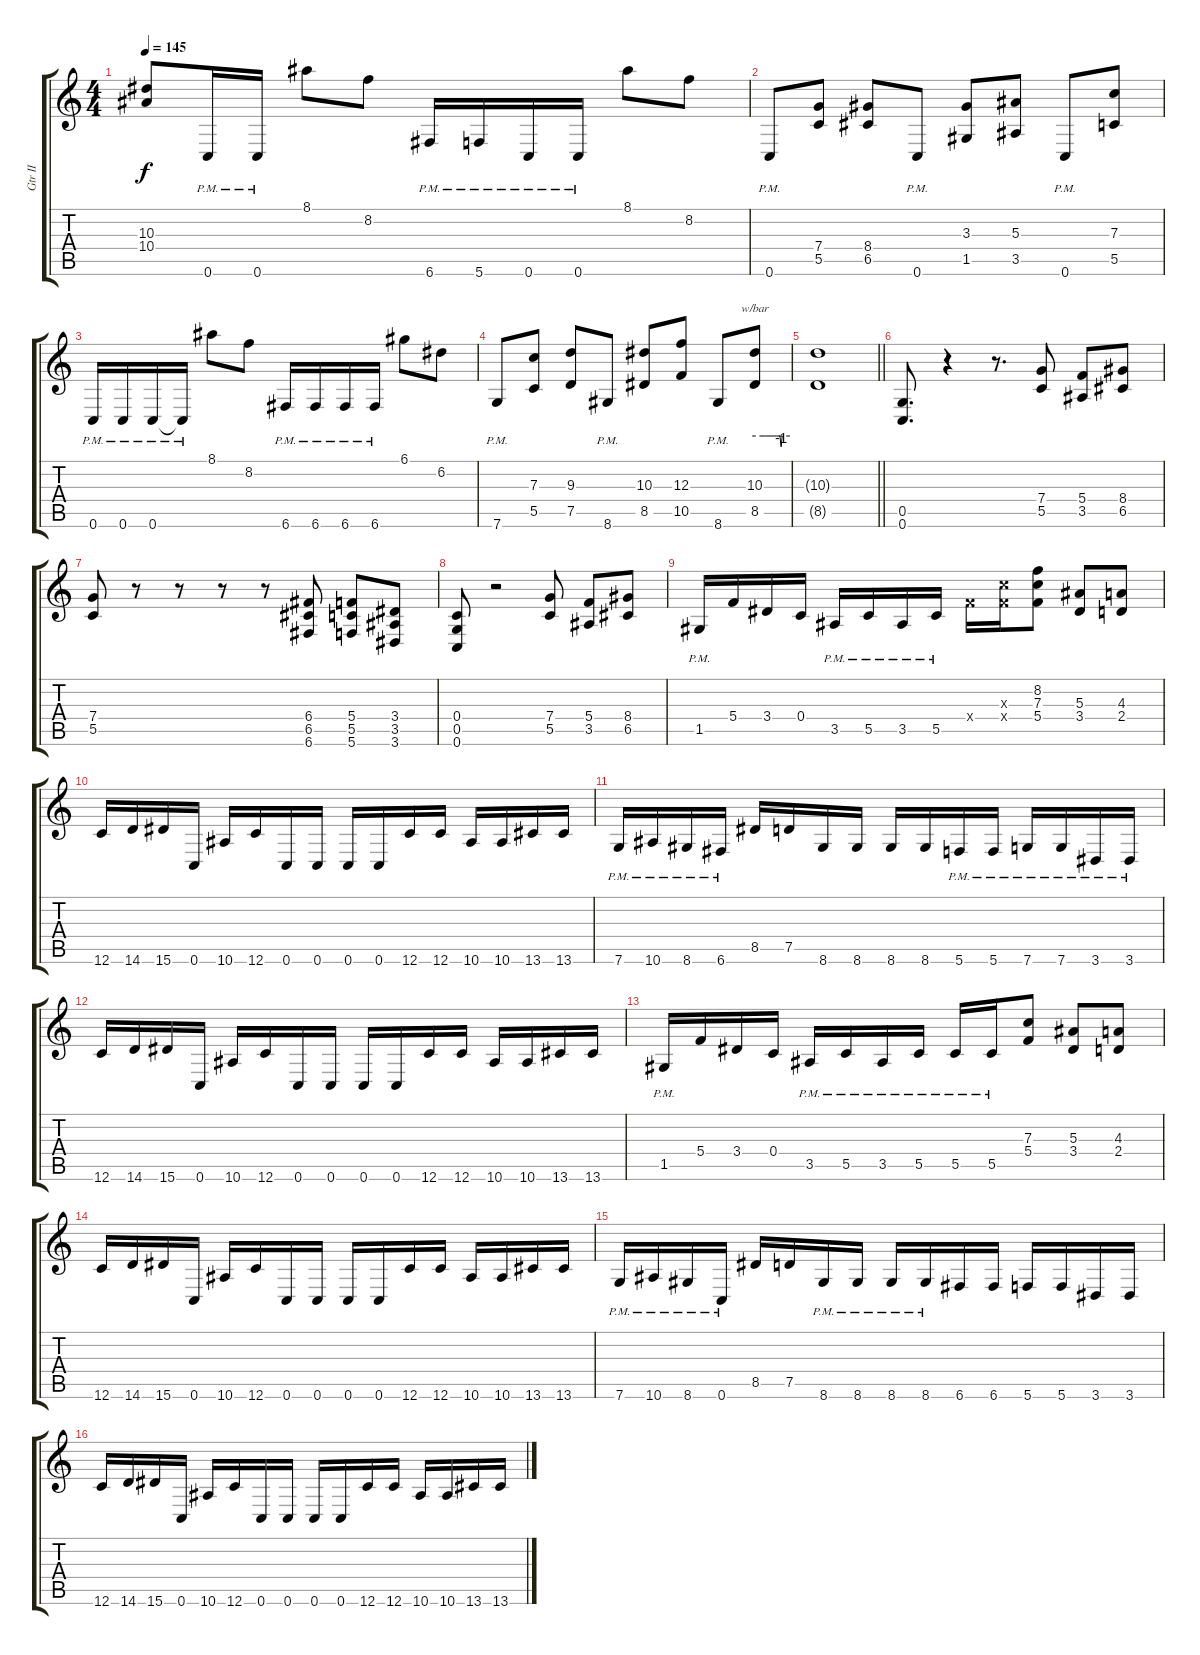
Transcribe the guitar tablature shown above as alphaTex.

\track ("Gtr II" "Gtr II") {instrument distortionguitar}
\staff {score tabs}
\tuning (D4 A3 F3 C3 G2 C2) {hide}
\ts (4 4)
\tempo 145
\clef g2
\ks c
(10.3{t} 10.4{t}).8{dy f} 0.6{pm}.16 0.6{pm}.16 8.1.8 8.2.8 6.6{pm}.16 5.6{pm}.16 0.6{pm}.16 0.6{pm}.16 8.1.8 8.2.8 |
0.6{pm}.8 (7.4 5.5).8 (8.4 6.5).8 0.6{pm}.8 (3.3 1.5).8 (5.3 3.5).8 0.6{pm}.8 (7.3 5.5).8 |
0.6{pm}.16 0.6{pm}.16 0.6{pm}.16 0.6{pm t}.16 8.1.8 8.2.8 6.6{pm}.16 6.6{pm}.16 6.6{pm}.16 6.6{pm}.16 6.1.8 6.2.8 |
7.6{pm}.8 (7.3 5.5).8 (9.3 7.5).8 8.6{pm}.8 (10.3 8.5).8 (12.3 10.5).8 8.6{pm}.8 (10.3 8.5).8{tbe (custom default 0 0 14 0 18 0 28 0 33 0 43 0 45 -4 47 0 60 0)} |
\barLineRight lightlight
(10.3{t} 8.5{t}).1 |
(0.5 0.6).8{d} r.4 r.8{d} (7.4 5.5).8 (5.4 3.5).8 (8.4 6.5).8 |
(7.4 5.5).8 r.8 r.8 r.8 r.8 (6.4 6.5 6.6).8 (5.4 5.5 5.6).8 (3.4 3.5 3.6).8 |
(0.4 0.5 0.6).8 r.2 (7.4 5.5).8 (5.4 3.5).8 (8.4 6.5).8 |
1.5{pm}.16 5.4.16 3.4.16 0.4.16 3.5{pm}.16 5.5{pm}.16 3.5{pm}.16 5.5{pm}.16 5.4{x}.16 (7.3{x} 5.4{x}).16 (8.2 7.3 5.4).8 (5.3 3.4).8 (4.3 2.4).8 |
12.6.16 14.6.16 15.6.16 0.6.16 10.6.16 12.6.16 0.6.16 0.6.16 0.6.16 0.6.16 12.6.16 12.6.16 10.6.16 10.6.16 13.6.16 13.6.16 |
7.6{pm}.16 10.6{pm}.16 8.6{pm}.16 6.6{pm}.16 8.5.16 7.5.16 8.6.16 8.6.16 8.6.16 8.6.16 5.6{pm}.16 5.6{pm}.16 7.6{pm}.16 7.6{pm}.16 3.6{pm}.16 3.6{pm}.16 |
12.6.16 14.6.16 15.6.16 0.6.16 10.6.16 12.6.16 0.6.16 0.6.16 0.6.16 0.6.16 12.6.16 12.6.16 10.6.16 10.6.16 13.6.16 13.6.16 |
1.5{pm}.16 5.4.16 3.4.16 0.4.16 3.5{pm}.16 5.5{pm}.16 3.5{pm}.16 5.5{pm}.16 5.5{pm}.16 5.5{pm}.16 (7.3 5.4).8 (5.3 3.4).8 (4.3 2.4).8 |
12.6.16 14.6.16 15.6.16 0.6.16 10.6.16 12.6.16 0.6.16 0.6.16 0.6.16 0.6.16 12.6.16 12.6.16 10.6.16 10.6.16 13.6.16 13.6.16 |
7.6{pm}.16 10.6{pm}.16 8.6{pm}.16 0.6{pm}.16 8.5.16 7.5.16 8.6{pm}.16 8.6{pm}.16 8.6{pm}.16 8.6{pm}.16 6.6.16 6.6.16 5.6.16 5.6.16 3.6.16 3.6.16 |
12.6.16 14.6.16 15.6.16 0.6.16 10.6.16 12.6.16 0.6.16 0.6.16 0.6.16 0.6.16 12.6.16 12.6.16 10.6.16 10.6.16 13.6.16 13.6.16
